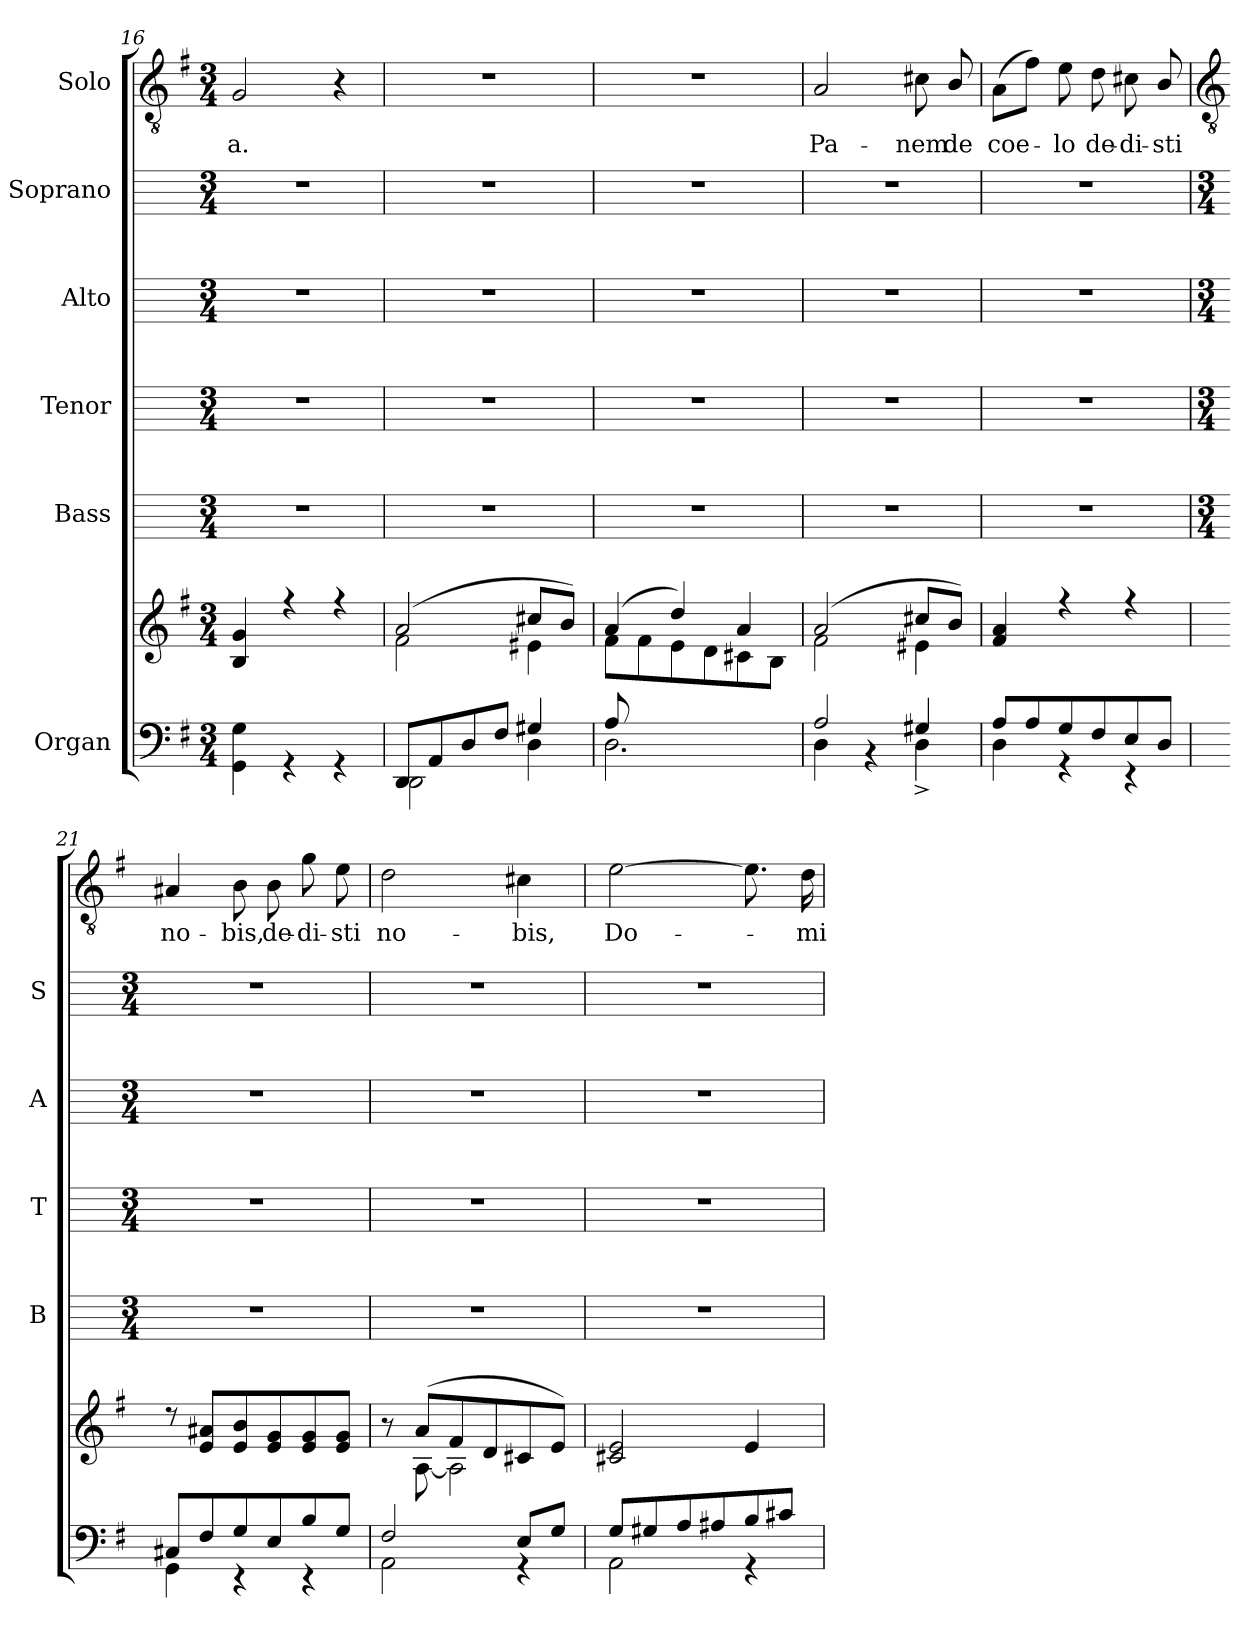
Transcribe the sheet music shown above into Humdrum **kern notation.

**kern	**kern	**kern	**kern	**kern	**kern	**kern	**text
*part6	*part6	*part5	*part4	*part3	*part2	*part1	*part1
*staff7	*staff6	*staff5	*staff4	*staff3	*staff2	*staff1	*staff1
*I"Organ	*	*I"Bass	*I"Tenor	*I"Alto	*I"Soprano	*I"Solo	*
*	*	*I'B	*I'T	*I'A	*I'S	*	*
*clefF4	*clefG2	*	*	*	*	*clefGv2	*
*k[f#]	*k[f#]	*	*	*	*	*k[f#]	*
*G:	*G:	*	*	*	*	*G:	*
*M3/4	*M3/4	*M3/4	*M3/4	*M3/4	*M3/4	*M3/4	*
=16	=16	=16	=16	=16	=16	=16	=16
*	*^	*	*	*	*	*	*
!LO:N:vis=1	!	!LO:N:vis=1	!	!	!	!	!	!LO:LY:b
*^	*	*	*	*	*	*	*	*
2.ryy	4GG\ 4G\	4B/ 4g/	2.ryy	2.r	2.r	2.r	2.r	2G	-a.
.	4r	4r	.	.	.	.	.	.	.
.	4r	4r	.	.	.	.	.	4r	.
=17	=17	=17	=17	=17	=17	=17	=17	=17	=17
!	!	!	!	!	!	!	!	!LO:N:vis=1	!
8DD/L	2DD\	(>2a/	2f#\	2.r	2.r	2.r	2.r	2.r	.
8AA/	.	.	.	.	.	.	.	.	.
8D/	.	.	.	.	.	.	.	.	.
8F#/J	.	.	.	.	.	.	.	.	.
4G#X/	4D\	8cc#X/L	4e#X\	.	.	.	.	.	.
.	.	8b/J)	.	.	.	.	.	.	.
=18	=18	=18	=18	=18	=18	=18	=18	=18	=18
!	!	!	!	!	!	!	!	!LO:N:vis=1	!
8A/	2.D\	(>4a/	8f#\L	2.r	2.r	2.r	2.r	2.r	.
8ryy	.	.	8f#\	.	.	.	.	.	.
4ryy	.	4dd/)	8e\	.	.	.	.	.	.
.	.	.	8d\	.	.	.	.	.	.
4ryy	.	4a/	8c#X\	.	.	.	.	.	.
.	.	.	8B\J	.	.	.	.	.	.
=19	=19	=19	=19	=19	=19	=19	=19	=19	=19
!	!	!	!	!	!	!	!	!	!LO:LY:b
2A/	4D\	(>2a/	2f#\	2.r	2.r	2.r	2.r	2A	Pa-
.	4r	.	.	.	.	.	.	.	.
!	!	!	!	!	!	!	!	!	!LO:LY:b
4G#X/	4D^\	8cc#X/L	4e#X\	.	.	.	.	8c#X	-nem
!	!	!	!	!	!	!	!	!	!LO:LY:b
.	.	8b/J)	.	.	.	.	.	8B/	de
=20	=20	=20	=20	=20	=20	=20	=20	=20	=20
!	!	!	!LO:N:vis=1	!	!	!	!	!	!LO:LY:b
8A/L	4D\	4f#/ 4a/	2.ryy	2.r	2.r	2.r	2.r	(8AL	coe-
8A/	.	.	.	.	.	.	.	8f#J)	.
!	!	!	!	!	!	!	!	!	!LO:LY:b
8G/	4r	4r	.	.	.	.	.	8e	lo
!	!	!	!	!	!	!	!	!	!LO:LY:b
8F#/	.	.	.	.	.	.	.	8d	de-
!	!	!	!	!	!	!	!	!	!LO:LY:b
8E/	4r	4r	.	.	.	.	.	8c#X	-di-
!	!	!	!	!	!	!	!	!	!LO:LY:b
8D/J	.	.	.	.	.	.	.	8B/	-sti
!!LO:LB:g=z
=21	=21	=21	=21	=21	=21	=21	=21	=21	=21
*	*	*	*	*	*	*	*	*clefGv2	*
*	*	*	*	*M3/4	*M3/4	*M3/4	*M3/4	*	*
!	!	!	!LO:N:vis=1	!	!	!	!	!	!LO:LY:b
8C#X/L	4GG\	8r	2.ryy	2.r	2.r	2.r	2.r	4A#X	no-
8F#/	.	8e/ 8a#X/L	.	.	.	.	.	.	.
!	!	!	!	!	!	!	!	!	!LO:LY:b
8G/	4r	8e/ 8b/	.	.	.	.	.	8B	-bis,
!	!	!	!	!	!	!	!	!	!LO:LY:b
8E/	.	8e/ 8g/	.	.	.	.	.	8B	de-
!	!	!	!	!	!	!	!	!	!LO:LY:b
8B/	4r	8e/ 8g/	.	.	.	.	.	8g	-di-
!	!	!	!	!	!	!	!	!	!LO:LY:b
8G/J	.	8e/ 8g/J	.	.	.	.	.	8e	-sti
=22	=22	=22	=22	=22	=22	=22	=22	=22	=22
!	!	!	!	!	!	!	!	!	!LO:LY:b
2F#/	2AA\	8r	8ryy	2.r	2.r	2.r	2.r	2d	no-
.	.	(>8a/L	[8A\	.	.	.	.	.	.
.	.	8f#/	2A\]	.	.	.	.	.	.
.	.	8d/	.	.	.	.	.	.	.
!	!	!	!	!	!	!	!	!	!LO:LY:b
8E/L	4r	8c#X/	.	.	.	.	.	4c#X	-bis,
8G/J	.	8e/J)	.	.	.	.	.	.	.
=23	=23	=23	=23	=23	=23	=23	=23	=23	=23
!	!	!	!LO:N:vis=1	!	!	!	!	!	!LO:LY:b
8G/L	2AA\	2c#X/ 2e/	2.ryy	2.r	2.r	2.r	2.r	[2e	Do-
8G#X/	.	.	.	.	.	.	.	.	.
8A/	.	.	.	.	.	.	.	.	.
8A#X/	.	.	.	.	.	.	.	.	.
8B/	4r	4e/	.	.	.	.	.	8.e]	.
8c#X/J	.	.	.	.	.	.	.	.	.
!	!	!	!	!	!	!	!	!	!LO:LY:b
.	.	.	.	.	.	.	.	16d	mi-
*v	*v	*	*	*	*	*	*	*	*
*	*v	*v	*	*	*	*	*	*
=	=	=	=	=	=	=	=
*-	*-	*-	*-	*-	*-	*-	*-
